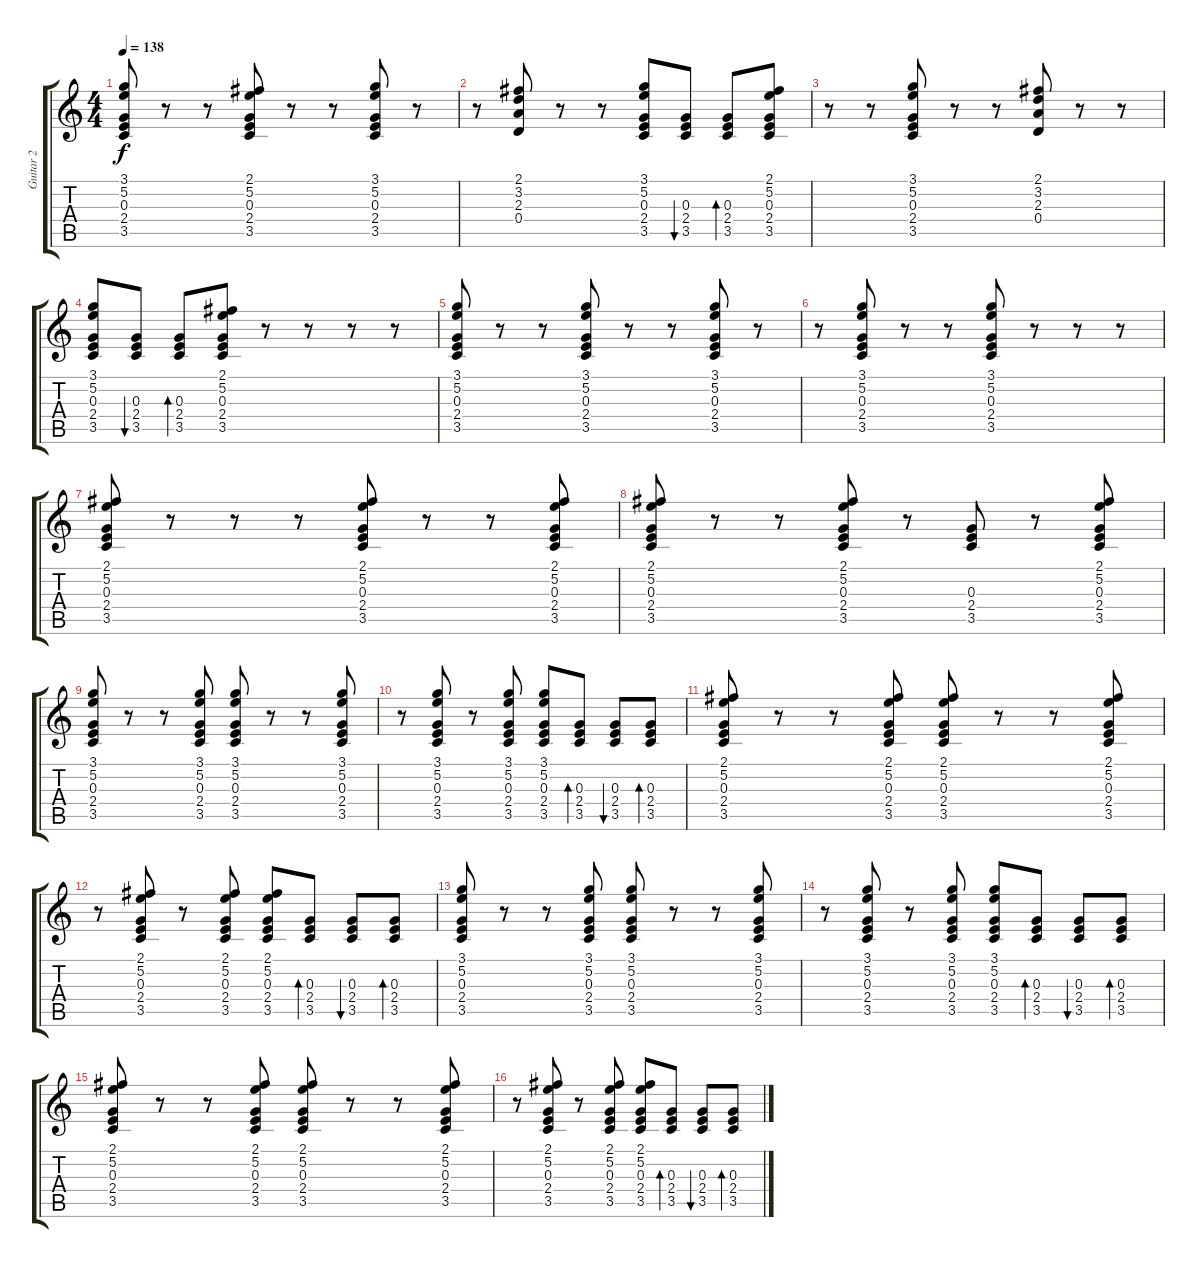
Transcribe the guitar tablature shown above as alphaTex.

\track ("Guitar 2" "Guitar 2") {instrument acousticguitarsteel}
\staff {score tabs}
\tuning (E4 B3 G3 D3 A2 E2) {hide}
\ts (4 4)
\tempo 138
\clef g2
\ks c
(3.1 5.2 0.3 2.4 3.5).8{dy f} r.8 r.8 (2.1 5.2 0.3 2.4 3.5).8 r.8 r.8 (3.1 5.2 0.3 2.4 3.5).8 r.8 |
r.8 (2.1 3.2 2.3 0.4).8 r.8 r.8 (3.1 5.2 0.3 2.4 3.5).8 (0.3 2.4 3.5).8{bu 60} (0.3 2.4 3.5).8{bd 60} (2.1 5.2 0.3 2.4 3.5).8 |
r.8 r.8 (3.1 5.2 0.3 2.4 3.5).8 r.8 r.8 (2.1 3.2 2.3 0.4).8 r.8 r.8 |
(3.1 5.2 0.3 2.4 3.5).8 (0.3 2.4 3.5).8{bu 60} (0.3 2.4 3.5).8{bd 60} (2.1 5.2 0.3 2.4 3.5).8 r.8 r.8 r.8 r.8 |
(3.1 5.2 0.3 2.4 3.5).8 r.8 r.8 (3.1 5.2 0.3 2.4 3.5).8 r.8 r.8 (3.1 5.2 0.3 2.4 3.5).8 r.8 |
r.8 (3.1 5.2 0.3 2.4 3.5).8 r.8 r.8 (3.1 5.2 0.3 2.4 3.5).8 r.8 r.8 r.8 |
(2.1 5.2 0.3 2.4 3.5).8 r.8 r.8 r.8 (2.1 5.2 0.3 2.4 3.5).8 r.8 r.8 (2.1 5.2 0.3 2.4 3.5).8 |
(2.1 5.2 0.3 2.4 3.5).8 r.8 r.8 (2.1 5.2 0.3 2.4 3.5).8 r.8 (0.3 2.4 3.5).8 r.8 (2.1 5.2 0.3 2.4 3.5).8 |
(3.1 5.2 0.3 2.4 3.5).8 r.8 r.8 (3.1 5.2 0.3 2.4 3.5).8 (3.1 5.2 0.3 2.4 3.5).8 r.8 r.8 (3.1 5.2 0.3 2.4 3.5).8 |
r.8 (3.1 5.2 0.3 2.4 3.5).8 r.8 (3.1 5.2 0.3 2.4 3.5).8 (3.1 5.2 0.3 2.4 3.5).8 (0.3 2.4 3.5).8{bd 60} (0.3 2.4 3.5).8{bu 60} (0.3 2.4 3.5).8{bd 60} |
(2.1 5.2 0.3 2.4 3.5).8 r.8 r.8 (2.1 5.2 0.3 2.4 3.5).8 (2.1 5.2 0.3 2.4 3.5).8 r.8 r.8 (2.1 5.2 0.3 2.4 3.5).8 |
r.8 (2.1 5.2 0.3 2.4 3.5).8 r.8 (2.1 5.2 0.3 2.4 3.5).8 (2.1 5.2 0.3 2.4 3.5).8 (0.3 2.4 3.5).8{bd 60} (0.3 2.4 3.5).8{bu 60} (0.3 2.4 3.5).8{bd 60} |
(3.1 5.2 0.3 2.4 3.5).8 r.8 r.8 (3.1 5.2 0.3 2.4 3.5).8 (3.1 5.2 0.3 2.4 3.5).8 r.8 r.8 (3.1 5.2 0.3 2.4 3.5).8 |
r.8 (3.1 5.2 0.3 2.4 3.5).8 r.8 (3.1 5.2 0.3 2.4 3.5).8 (3.1 5.2 0.3 2.4 3.5).8 (0.3 2.4 3.5).8{bd 60} (0.3 2.4 3.5).8{bu 60} (0.3 2.4 3.5).8{bd 60} |
(2.1 5.2 0.3 2.4 3.5).8 r.8 r.8 (2.1 5.2 0.3 2.4 3.5).8 (2.1 5.2 0.3 2.4 3.5).8 r.8 r.8 (2.1 5.2 0.3 2.4 3.5).8 |
r.8 (2.1 5.2 0.3 2.4 3.5).8 r.8 (2.1 5.2 0.3 2.4 3.5).8 (2.1 5.2 0.3 2.4 3.5).8 (0.3 2.4 3.5).8{bd 60} (0.3 2.4 3.5).8{bu 60} (0.3 2.4 3.5).8{bd 60}
